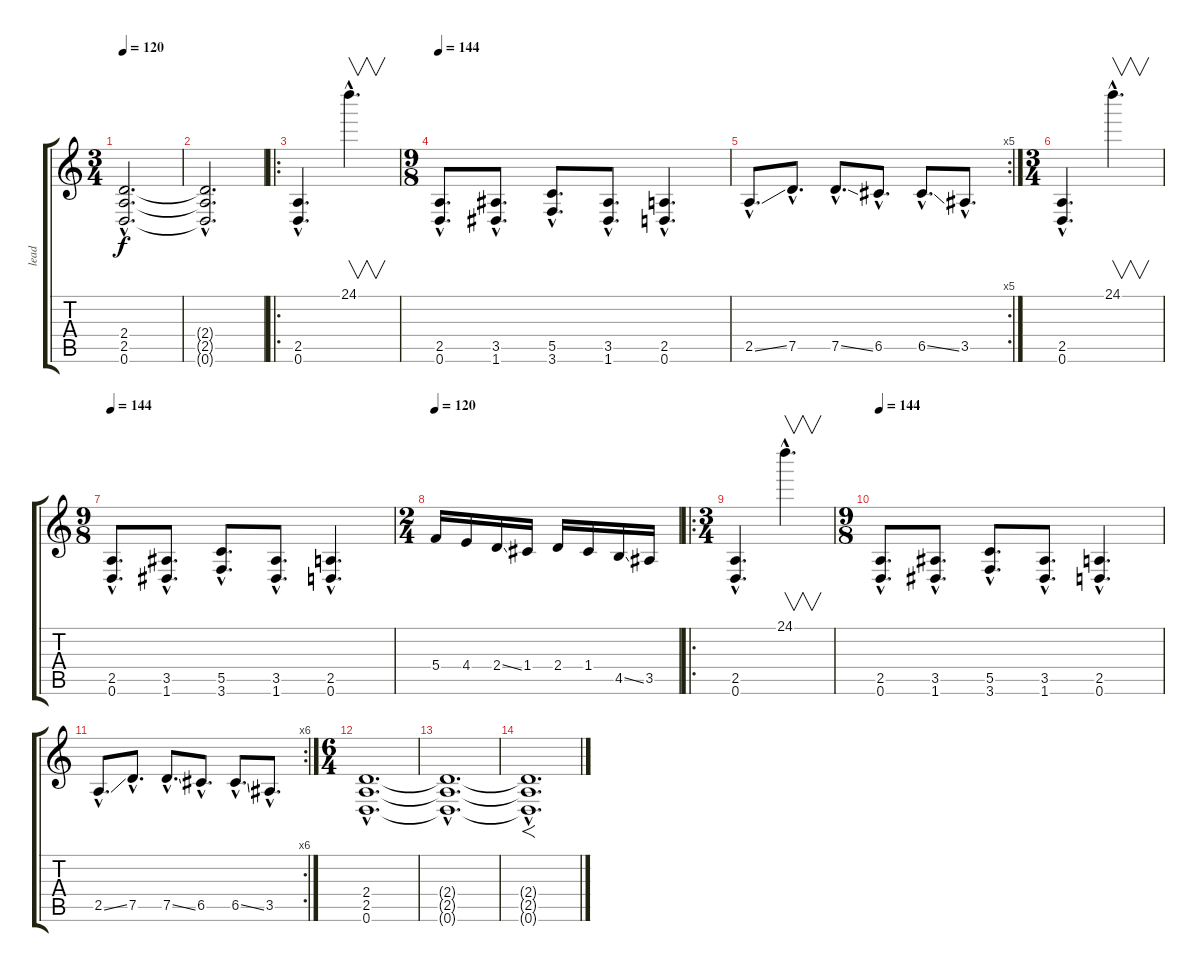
\track ("lead" "lead") {instrument distortionguitar}
\staff {score tabs}
\tuning (D4 A3 F3 C3 G2 D2) {hide}
\ts (3 4)
\tempo 120
\clef g2
\ks c
(2.4{hac t} 2.5{hac t} 0.6{hac t}).2{d dy f} |
(2.4{hac t} 2.5{hac t} 0.6{hac t}).2{d} |
\ro
(2.5{hac} 0.6{hac}).4{d} 24.1{hac}.4{v d} |
\ts (9 8)
\tempo 144
(2.5{hac} 0.6{hac}).8{d instrument distortionguitar} (3.5{hac} 1.6{hac}).8{d} (5.5{hac} 3.6{hac}).8{d} (3.5{hac} 1.6{hac}).8{d} (2.5{hac} 0.6{hac}).4{d} |
\rc 5
2.5{ss hac}.8{d} 7.5{hac}.8{d} 7.5{ss hac}.8{d} 6.5{hac}.8{d} 6.5{ss hac}.8{d} 3.5{hac}.8{d} |
\ts (3 4)
(2.5{hac} 0.6{hac}).4{d} 24.1{hac}.4{v d} |
\ts (9 8)
\tempo 144
(2.5{hac} 0.6{hac}).8{d instrument distortionguitar} (3.5{hac} 1.6{hac}).8{d} (5.5{hac} 3.6{hac}).8{d} (3.5{hac} 1.6{hac}).8{d} (2.5{hac} 0.6{hac}).4{d} |
\ts (2 4)
\tempo 120
5.4.16{instrument distortionguitar} 4.4.16 2.4{ss}.16 1.4.16 2.4.16 1.4.16 4.5{ss}.16 3.5.16 |
\ro
\ts (3 4)
(2.5{hac} 0.6{hac}).4{d} 24.1{hac}.4{v d} |
\ts (9 8)
\tempo 144
(2.5{hac} 0.6{hac}).8{d instrument distortionguitar} (3.5{hac} 1.6{hac}).8{d} (5.5{hac} 3.6{hac}).8{d} (3.5{hac} 1.6{hac}).8{d} (2.5{hac} 0.6{hac}).4{d} |
\rc 6
2.5{ss hac}.8{d} 7.5{hac}.8{d} 7.5{ss hac}.8{d} 6.5{hac}.8{d} 6.5{ss hac}.8{d} 3.5{hac}.8{d} |
\ts (6 4)
(2.4{hac} 2.5{hac} 0.6{hac}).1{d} |
(2.4{hac t} 2.5{hac t} 0.6{hac t}).1{d} |
(2.4{hac t} 2.5{hac t} 0.6{hac t}).1{f d}
